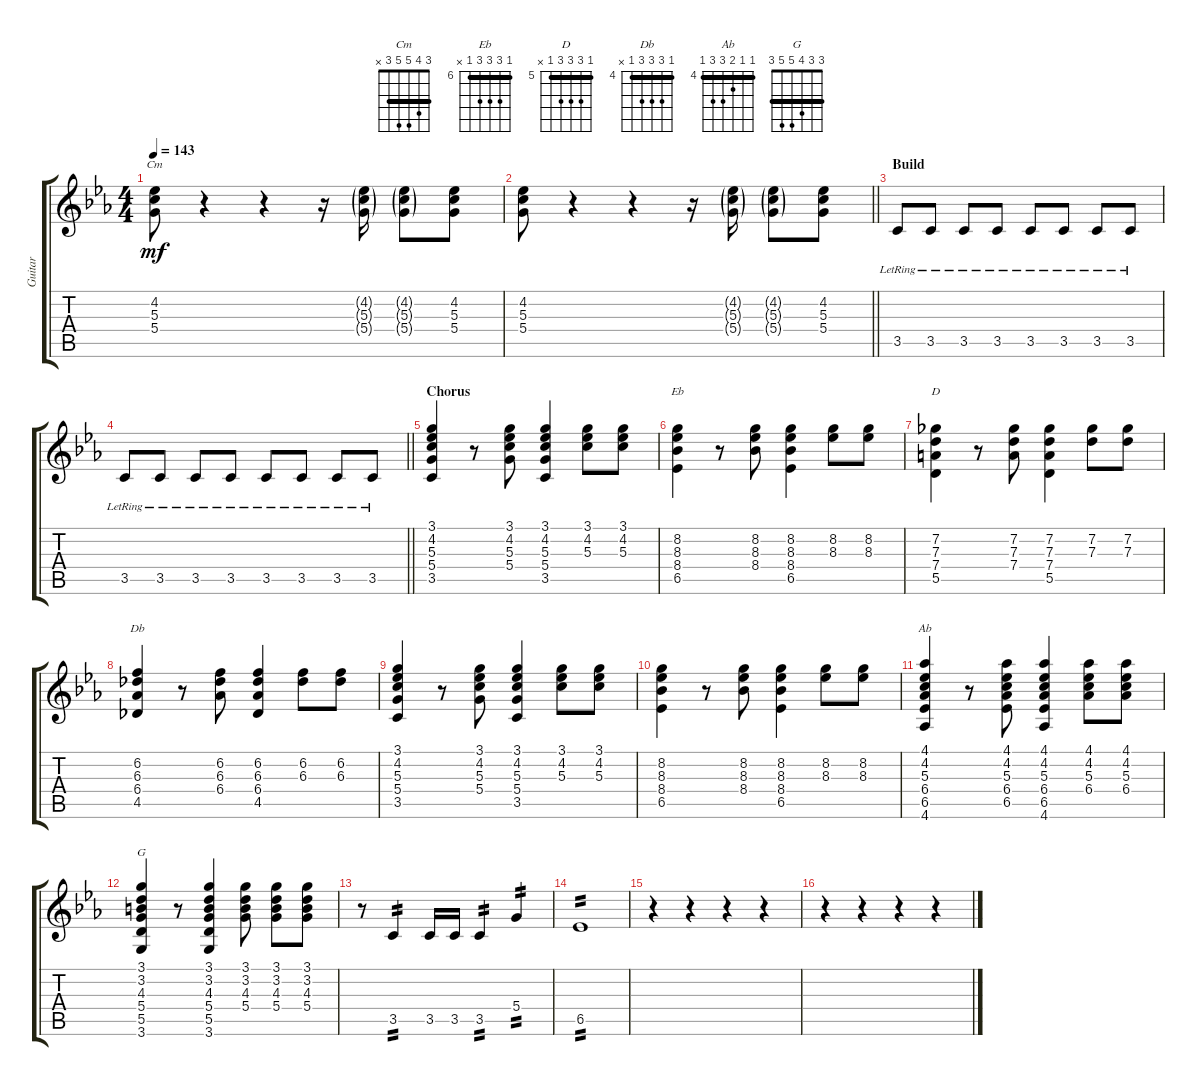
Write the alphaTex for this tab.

\track ("Guitar" "Guitar") {instrument acousticguitarnylon}
\staff {score tabs}
\tuning (E4 B3 G3 D3 A2 E2) {hide}
\chord ("Cm" 3 4 5 5 3 x) {barre 3}
\chord ("Eb" 6 8 8 8 6 x) {firstfret 6 barre 6}
\chord ("D" 5 7 7 7 5 x) {firstfret 5 barre 5}
\chord ("Db" 4 6 6 6 4 x) {firstfret 4 barre 4}
\chord ("Ab" 4 4 5 6 6 4) {firstfret 4 barre 4}
\chord ("G" 3 3 4 5 5 3) {barre 3}
\ts (4 4)
\tempo 143
\clef g2
\ks cminor
(4.2 5.3 5.4).8{ch "Cm" dy mf} r.4 r.4 r.16 (4.2{g} 5.3{g} 5.4{g}).16 (4.2{g} 5.3{g} 5.4{g}).8 (4.2 5.3 5.4).8 |
\barLineRight lightlight
(4.2 5.3 5.4).8 r.4 r.4 r.16 (4.2{g} 5.3{g} 5.4{g}).16 (4.2{g} 5.3{g} 5.4{g}).8 (4.2 5.3 5.4).8 |
\section ("" "Build")
3.5{lr}.8{volume 5 instrument overdrivenguitar} 3.5{lr}.8 3.5{lr}.8 3.5{lr}.8 3.5{lr}.8 3.5{lr}.8 3.5{lr}.8 3.5{lr}.8 |
\barLineRight lightlight
3.5{lr}.8 3.5{lr}.8 3.5{lr}.8 3.5{lr}.8 3.5{lr}.8 3.5{lr}.8 3.5{lr}.8 3.5{lr}.8 |
\section ("" "Chorus")
(3.1 4.2 5.3 5.4 3.5).4{volume 13 instrument acousticguitarsteel} r.8 (3.1 4.2 5.3 5.4).8 (3.1 4.2 5.3 5.4 3.5).4 (3.1 4.2 5.3).8 (3.1 4.2 5.3).8 |
(8.2 8.3 8.4 6.5).4{ch "Eb"} r.8 (8.2 8.3 8.4).8 (8.2 8.3 8.4 6.5).4 (8.2 8.3).8 (8.2 8.3).8 |
(7.2 7.3 7.4 5.5).4{ch "D"} r.8 (7.2 7.3 7.4).8 (7.2 7.3 7.4 5.5).4 (7.2 7.3).8 (7.2 7.3).8 |
(6.2 6.3 6.4 4.5).4{ch "Db"} r.8 (6.2 6.3 6.4).8 (6.2 6.3 6.4 4.5).4 (6.2 6.3).8 (6.2 6.3).8 |
(3.1 4.2 5.3 5.4 3.5).4 r.8 (3.1 4.2 5.3 5.4).8 (3.1 4.2 5.3 5.4 3.5).4 (3.1 4.2 5.3).8 (3.1 4.2 5.3).8 |
(8.2 8.3 8.4 6.5).4 r.8 (8.2 8.3 8.4).8 (8.2 8.3 8.4 6.5).4 (8.2 8.3).8 (8.2 8.3).8 |
(4.1 4.2 5.3 6.4 6.5 4.6).4{ch "Ab"} r.8 (4.1 4.2 5.3 6.4 6.5).8 (4.1 4.2 5.3 6.4 6.5 4.6).4 (4.1 4.2 5.3 6.4).8 (4.1 4.2 5.3 6.4).8 |
(3.1 3.2 4.3 5.4 5.5 3.6).4{ch "G"} r.8 (3.1 3.2 4.3 5.4 5.5 3.6).4 (3.1 3.2 4.3 5.4).8 (3.1 3.2 4.3 5.4).8 (3.1 3.2 4.3 5.4).8 |
r.8 3.5.4{tp 2} 3.5.16 3.5.16 3.5.4{tp 2} 5.4.4{tp 2} |
6.5.1{tp 2} |
r.4 r.4 r.4 r.4 |
r.4 r.4 r.4 r.4
